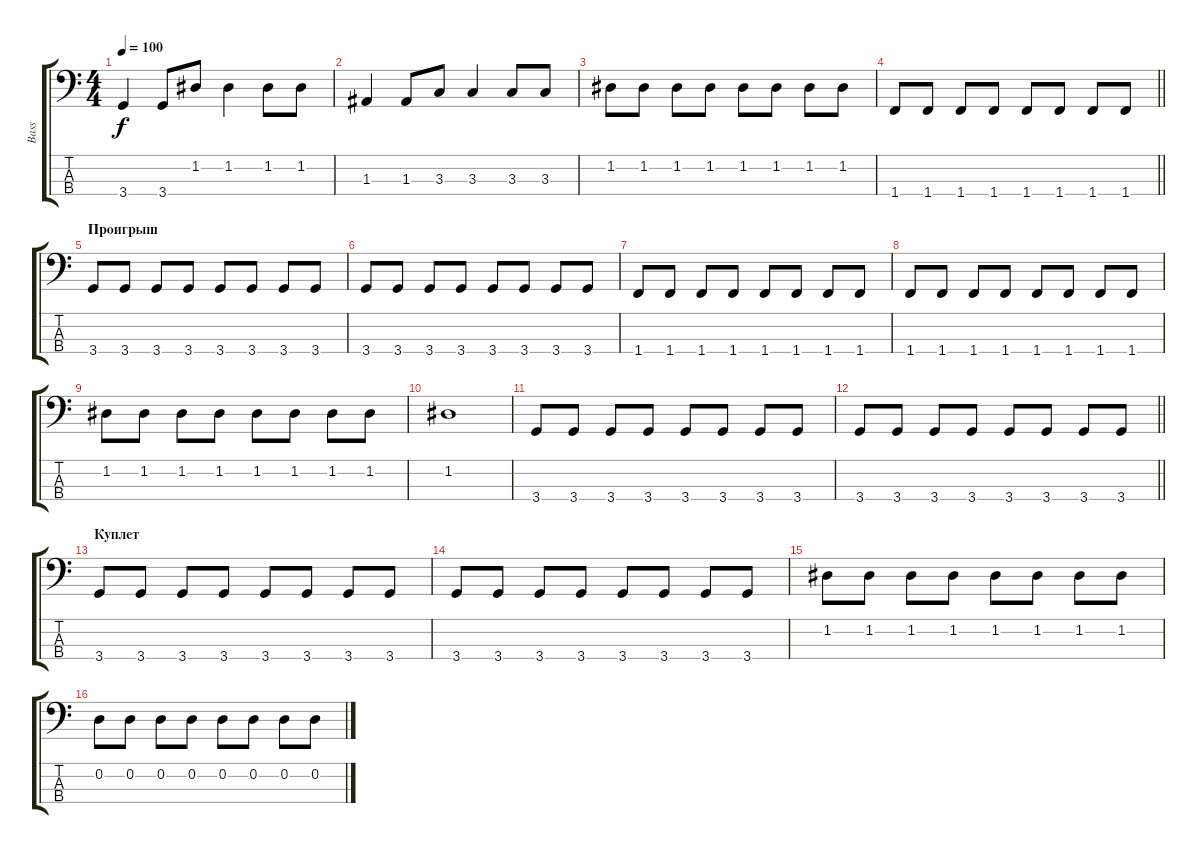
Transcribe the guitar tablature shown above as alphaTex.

\track ("Bass" "Bass") {instrument electricbassfinger}
\staff {score tabs}
\tuning (G2 D2 A1 E1) {hide}
\ts (4 4)
\tempo 100
\clef f4
\ks c
3.4.4{dy f} 3.4.8 1.2.8 1.2.4 1.2.8 1.2.8 |
1.3.4 1.3.8 3.3.8 3.3.4 3.3.8 3.3.8 |
1.2.8 1.2.8 1.2.8 1.2.8 1.2.8 1.2.8 1.2.8 1.2.8 |
\barLineRight lightlight
1.4.8 1.4.8 1.4.8 1.4.8 1.4.8 1.4.8 1.4.8 1.4.8 |
\section ("" "Проигрыш")
3.4.8 3.4.8 3.4.8 3.4.8 3.4.8 3.4.8 3.4.8 3.4.8 |
3.4.8 3.4.8 3.4.8 3.4.8 3.4.8 3.4.8 3.4.8 3.4.8 |
1.4.8 1.4.8 1.4.8 1.4.8 1.4.8 1.4.8 1.4.8 1.4.8 |
1.4.8 1.4.8 1.4.8 1.4.8 1.4.8 1.4.8 1.4.8 1.4.8 |
1.2.8 1.2.8 1.2.8 1.2.8 1.2.8 1.2.8 1.2.8 1.2.8 |
1.2.1 |
3.4.8 3.4.8 3.4.8 3.4.8 3.4.8 3.4.8 3.4.8 3.4.8 |
\barLineRight lightlight
3.4.8 3.4.8 3.4.8 3.4.8 3.4.8 3.4.8 3.4.8 3.4.8 |
\section ("" "Куплет")
3.4.8 3.4.8 3.4.8 3.4.8 3.4.8 3.4.8 3.4.8 3.4.8 |
3.4.8 3.4.8 3.4.8 3.4.8 3.4.8 3.4.8 3.4.8 3.4.8 |
1.2.8 1.2.8 1.2.8 1.2.8 1.2.8 1.2.8 1.2.8 1.2.8 |
0.2.8 0.2.8 0.2.8 0.2.8 0.2.8 0.2.8 0.2.8 0.2.8
